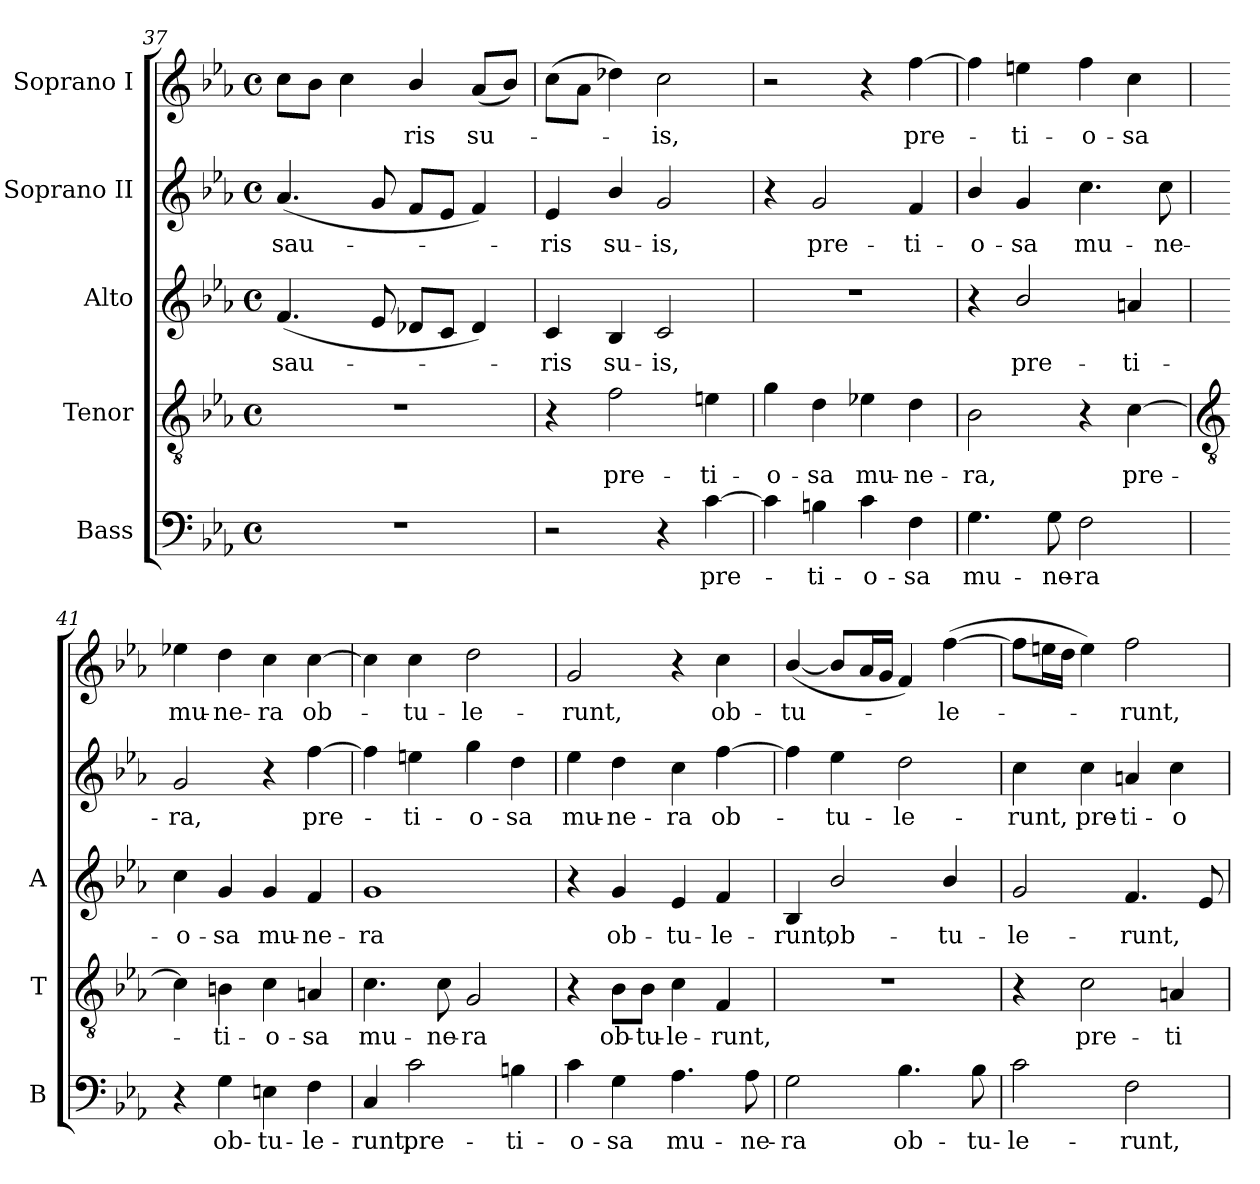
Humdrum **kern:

**kern	**text	**kern	**text	**kern	**text	**kern	**text	**kern	**text
*part5	*part5	*part4	*part4	*part3	*part3	*part2	*part2	*part1	*part1
*staff5	*staff5	*staff4	*staff4	*staff3	*staff3	*staff2	*staff2	*staff1	*staff1
*I"Bass	*	*I"Tenor	*	*I"Alto	*	*I"Soprano II	*	*I"Soprano I	*
*I'B	*	*I'T	*	*I'A	*	*	*	*	*
*clefF4	*	*clefGv2	*	*clefG2	*	*clefG2	*	*clefG2	*
*k[b-e-a-]	*	*k[b-e-a-]	*	*k[b-e-a-]	*	*k[b-e-a-]	*	*k[b-e-a-]	*
*E-:	*	*E-:	*	*E-:	*	*E-:	*	*E-:	*
*M4/4	*	*M4/4	*	*M4/4	*	*M4/4	*	*M4/4	*
*met(c)	*	*met(c)	*	*met(c)	*	*met(c)	*	*met(c)	*
=37	=37	=37	=37	=37	=37	=37	=37	=37	=37
!	!	!	!	!	!LO:LY:b	!	!LO:LY:b	!	!
1r	.	1r	.	(<4.f	-sau-	(<4.a-	-sau-	8ccL	.
.	.	.	.	.	.	.	.	8b-J	.
.	.	.	.	.	.	.	.	4cc	.
.	.	.	.	8e-	.	8g	.	.	.
!	!	!	!	!	!	!	!	!	!LO:LY:b
.	.	.	.	8d-XL	.	8fL	.	4b-/	ris
.	.	.	.	8cJ	.	8e-J	.	.	.
!	!	!	!	!	!	!	!	!	!LO:LY:b
.	.	.	.	4d-)	.	4f)	.	(<8a-L	su-
.	.	.	.	.	.	.	.	8b-J)	.
=38	=38	=38	=38	=38	=38	=38	=38	=38	=38
!	!	!	!	!	!LO:LY:b	!	!LO:LY:b	!	!
2r	.	4r	.	4c	ris	4e-	ris	(>8ccL	.
.	.	.	.	.	.	.	.	8a-J	.
!	!	!	!LO:LY:b	!	!LO:LY:b	!	!LO:LY:b	!	!
.	.	2f	pre-	4B-	su-	4b-/	su-	4dd-X)	.
!	!	!	!	!	!LO:LY:b	!	!LO:LY:b	!	!LO:LY:b
4r	.	.	.	2c	-is,	2g	-is,	2cc	is,
!	!LO:LY:b	!	!LO:LY:b	!	!	!	!	!	!
[4c	pre-	4en	-ti-	.	.	.	.	.	.
=39	=39	=39	=39	=39	=39	=39	=39	=39	=39
!	!	!	!LO:LY:b	!	!	!	!	!	!
4c]	.	4g	-o-	1r	.	4r	.	2r	.
!	!LO:LY:b	!	!LO:LY:b	!	!	!	!LO:LY:b	!	!
4Bn	ti-	4d	-sa	.	.	2g	pre-	.	.
!	!LO:LY:b	!	!LO:LY:b	!	!	!	!	!	!
4c	-o-	4e-X	mu-	.	.	.	.	4r	.
!	!LO:LY:b	!	!LO:LY:b	!	!	!	!LO:LY:b	!	!LO:LY:b
4F	-sa	4d	-ne-	.	.	4f	-ti-	[4ff	pre-
=40	=40	=40	=40	=40	=40	=40	=40	=40	=40
!	!LO:LY:b	!	!LO:LY:b	!	!	!	!LO:LY:b	!	!
4.G	mu-	2B-	-ra,	4r	.	4b-/	-o-	4ff]	.
!	!	!	!	!	!LO:LY:b	!	!LO:LY:b	!	!LO:LY:b
.	.	.	.	2b-/	pre-	4g	-sa	4een	ti-
!	!LO:LY:b	!	!	!	!	!	!	!	!
8G	-ne-	.	.	.	.	.	.	.	.
!	!LO:LY:b	!	!	!	!	!	!LO:LY:b	!	!LO:LY:b
2F	-ra	4r	.	.	.	4.cc	mu-	4ff	-o-
!	!	!	!LO:LY:b	!	!LO:LY:b	!	!	!	!LO:LY:b
.	.	[4c	pre-	4an	-ti-	.	.	4cc	-sa
!	!	!	!	!	!	!	!LO:LY:b	!	!
.	.	.	.	.	.	8cc	-ne-	.	.
!!LO:LB:g=z
=41	=41	=41	=41	=41	=41	=41	=41	=41	=41
*	*	*clefGv2	*	*	*	*	*	*	*
!	!	!	!	!	!LO:LY:b	!	!LO:LY:b	!	!LO:LY:b
4r	.	4c]	.	4cc	-o-	2g	-ra,	4ee-X	mu-
!	!LO:LY:b	!	!LO:LY:b	!	!LO:LY:b	!	!	!	!LO:LY:b
4G	ob-	4Bn	ti-	4g	-sa	.	.	4dd	-ne-
!	!LO:LY:b	!	!LO:LY:b	!	!LO:LY:b	!	!	!	!LO:LY:b
4En	-tu-	4c	-o-	4g	mu-	4r	.	4cc	-ra
!	!LO:LY:b	!	!LO:LY:b	!	!LO:LY:b	!	!LO:LY:b	!	!LO:LY:b
4F	-le-	4An	-sa	4f	-ne-	[4ff	pre-	[4cc	ob-
=42	=42	=42	=42	=42	=42	=42	=42	=42	=42
!	!LO:LY:b	!	!LO:LY:b	!	!LO:LY:b	!	!	!	!
4C	-runt,	4.c	mu-	1g	-ra	4ff]	.	4cc]	.
!	!LO:LY:b	!	!	!	!	!	!LO:LY:b	!	!LO:LY:b
2c	pre-	.	.	.	.	4een	ti-	4cc	tu-
!	!	!	!LO:LY:b	!	!	!	!	!	!
.	.	8c	-ne-	.	.	.	.	.	.
!	!	!	!LO:LY:b	!	!	!	!LO:LY:b	!	!LO:LY:b
.	.	2G	-ra	.	.	4gg	-o-	2dd	-le-
!	!LO:LY:b	!	!	!	!	!	!LO:LY:b	!	!
4Bn	-ti-	.	.	.	.	4dd	-sa	.	.
=43	=43	=43	=43	=43	=43	=43	=43	=43	=43
!	!LO:LY:b	!	!	!	!	!	!LO:LY:b	!	!LO:LY:b
4c	-o-	4r	.	4r	.	4ee-	mu-	2g	-runt,
!	!LO:LY:b	!	!LO:LY:b	!	!LO:LY:b	!	!LO:LY:b	!	!
4G	-sa	8B-\L	ob-	4g	ob-	4dd	-ne-	.	.
!	!	!	!LO:LY:b	!	!	!	!	!	!
.	.	8B-\J	-tu-	.	.	.	.	.	.
!	!LO:LY:b	!	!LO:LY:b	!	!LO:LY:b	!	!LO:LY:b	!	!
4.A-	mu-	4c	-le-	4e-	-tu-	4cc	-ra	4r	.
!	!	!	!LO:LY:b	!	!LO:LY:b	!	!LO:LY:b	!	!LO:LY:b
.	.	4F	-runt,	4f	-le-	[4ff	ob-	4cc	ob-
!	!LO:LY:b	!	!	!	!	!	!	!	!
8A-	-ne-	.	.	.	.	.	.	.	.
=44	=44	=44	=44	=44	=44	=44	=44	=44	=44
!	!LO:LY:b	!	!	!	!LO:LY:b	!	!	!	!LO:LY:b
2G	-ra	1r	.	4B-	-runt,	4ff]	.	(<[4b-/	-tu-
!	!	!	!	!	!LO:LY:b	!	!LO:LY:b	!	!
.	.	.	.	2b-/	ob-	4ee-	tu-	8b-L]	.
.	.	.	.	.	.	.	.	16a-L	.
.	.	.	.	.	.	.	.	16gJJ	.
!	!LO:LY:b	!	!	!	!	!	!LO:LY:b	!	!
4.B-	ob-	.	.	.	.	2dd	-le-	4f)	.
!	!	!	!	!	!LO:LY:b	!	!	!	!LO:LY:b
.	.	.	.	4b-/	-tu-	.	.	(>[4ff	le-
!	!LO:LY:b	!	!	!	!	!	!	!	!
8B-	-tu-	.	.	.	.	.	.	.	.
=45	=45	=45	=45	=45	=45	=45	=45	=45	=45
!	!LO:LY:b	!	!	!	!LO:LY:b	!	!LO:LY:b	!	!
2c	-le-	4r	.	2g	-le-	4cc	-runt,	8ffL]	.
.	.	.	.	.	.	.	.	16eenL	.
.	.	.	.	.	.	.	.	16ddJJ	.
!	!	!	!LO:LY:b	!	!	!	!LO:LY:b	!	!
.	.	2c	pre-	.	.	4cc	pre-	4ee)	.
!	!LO:LY:b	!	!	!	!LO:LY:b	!	!LO:LY:b	!	!LO:LY:b
2F	-runt,	.	.	4.f	-runt,	4an	-ti-	2ff	runt,
!	!	!	!LO:LY:b	!	!	!	!LO:LY:b	!	!
.	.	4An	-ti-	.	.	4cc	-o-	.	.
.	.	.	.	8e-	.	.	.	.	.
=	=	=	=	=	=	=	=	=	=
*-	*-	*-	*-	*-	*-	*-	*-	*-	*-
